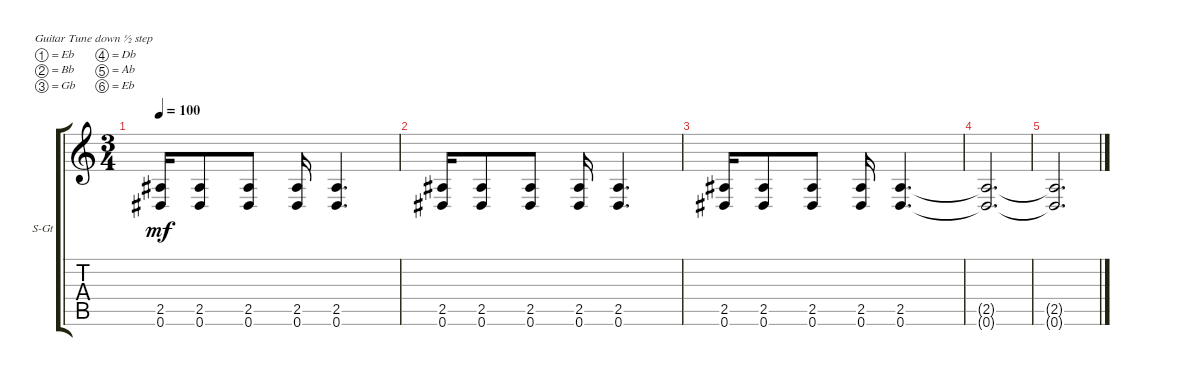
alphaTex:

\defaultSystemsLayout 4
\bracketExtendMode groupsimilarinstruments
\firstSystemTrackNameOrientation horizontal
\otherSystemsTrackNameOrientation horizontal
\track ("Steel Guitar" "S-Gt") {instrument acousticguitarsteel}
\staff {score tabs}
\tuning (Eb4 Bb3 Gb3 Db3 Ab2 Eb2)
\ts (3 4)
\tempo 100
\clef g2
\ks c
(0.6 2.5).16{dy mf} (0.6 2.5).8 (0.6 2.5).8 (0.6 2.5).16 (0.6 2.5).4{d} |
(0.6 2.5).16 (0.6 2.5).8 (0.6 2.5).8 (0.6 2.5).16 (0.6 2.5).4{d} |
(0.6 2.5).16 (0.6 2.5).8 (0.6 2.5).8 (0.6 2.5).16 (0.6 2.5).4{d} |
(2.5{t} 0.6{t}).2{d} |
(0.6{t} 2.5{t}).2{d}
